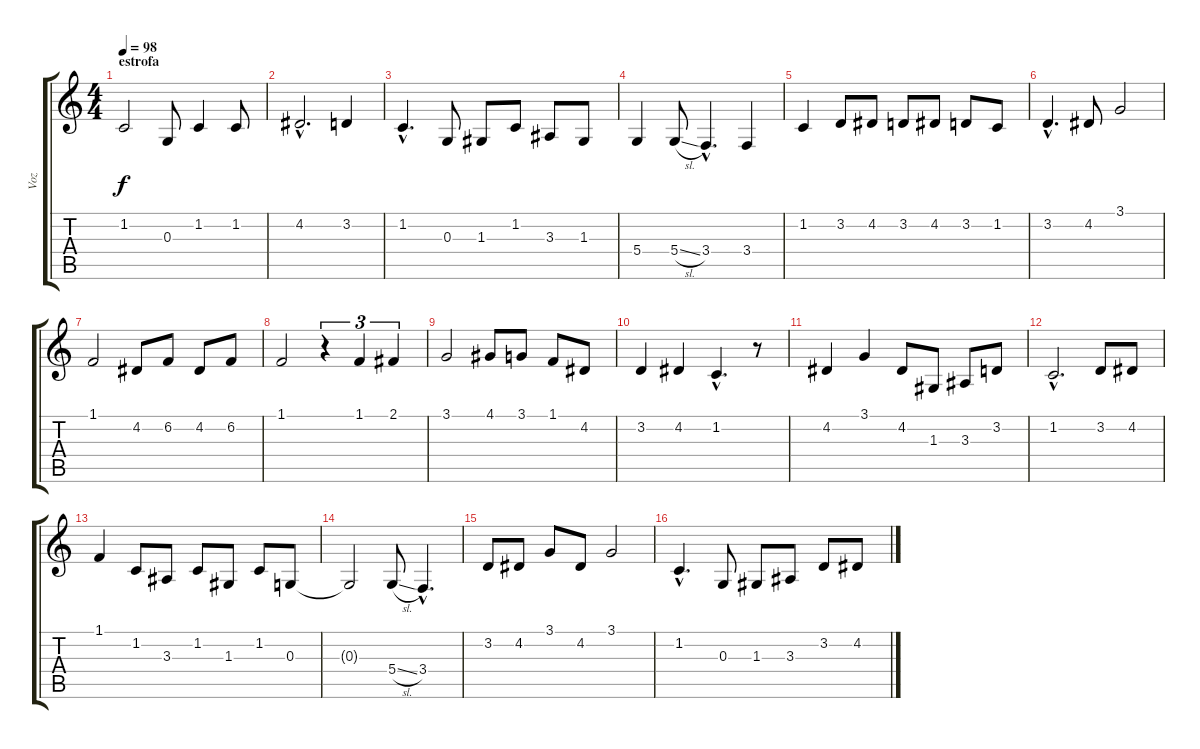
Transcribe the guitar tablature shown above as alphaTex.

\track ("Voz" "Voz") {instrument lead6voice}
\staff {score tabs}
\tuning (E4 B3 G3 D3 A2 E2) {hide}
\ts (4 4)
\section ("" "estrofa")
\tempo 98
\clef g2
\ks c
1.2.2{dy f} 0.3.8 1.2.4 1.2.8 |
4.2{hac}.2{d} 3.2.4 |
1.2{hac}.4{d} 0.3.8 1.3.8 1.2.8 3.3.8 1.3.8 |
5.4.4 5.4{sl}.8 3.4{hac}.4{d} 3.4.4 |
1.2.4 3.2.8 4.2.8 3.2.8 4.2.8 3.2.8 1.2.8 |
3.2{hac}.4{d} 4.2.8 3.1.2 |
1.1.2 4.2.8 6.2.8 4.2.8 6.2.8 |
1.1.2 r.4{tu (3 2)} 1.1.4{tu (3 2)} 2.1.4{tu (3 2)} |
3.1.2 4.1.8 3.1.8 1.1.8 4.2.8 |
3.2.4 4.2.4 1.2{hac}.4{d} r.8 |
\section ("" "")
4.2.4 3.1.4 4.2.8 1.3.8 3.3.8 3.2.8 |
1.2{hac}.2{d} 3.2.8 4.2.8 |
1.1.4 1.2.8 3.3.8 1.2.8 1.3.8 1.2.8 0.3.8 |
0.3{t}.2 5.4{sl}.8 3.4{hac}.4{d} |
3.2.8 4.2.8 3.1.8 4.2.8 3.1.2 |
1.2{hac}.4{d} 0.3.8 1.3.8 3.3.8 3.2.8 4.2.8
